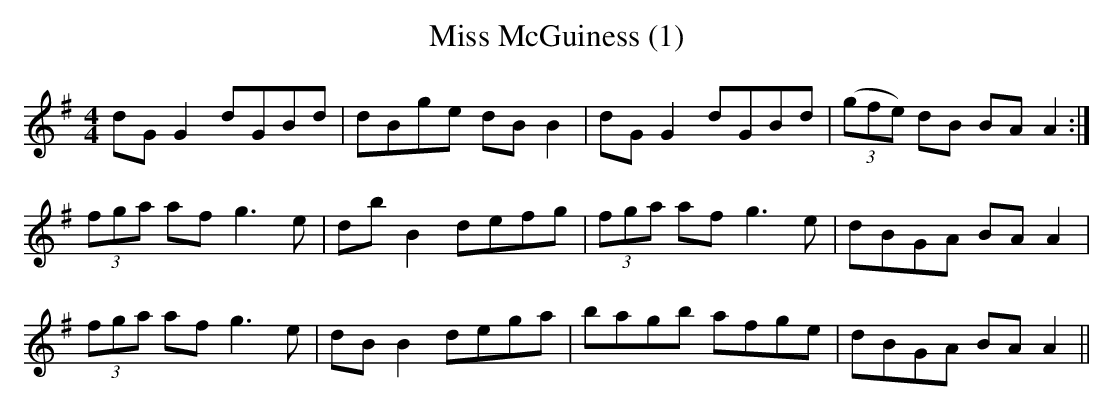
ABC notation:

X:1
T: Miss McGuiness (1)
M:4/4
L:1/8
K:G
dGG2 dGBd|dBge dBB2|dGG2 dGBd|((3gfe) dB BAA2:|
(3fga af g3e|dbB2 defg|(3fga af g3e|dBGA BAA2|
(3fga af g3e|dBB2 dega|bagb afge|dBGA BAA2||
